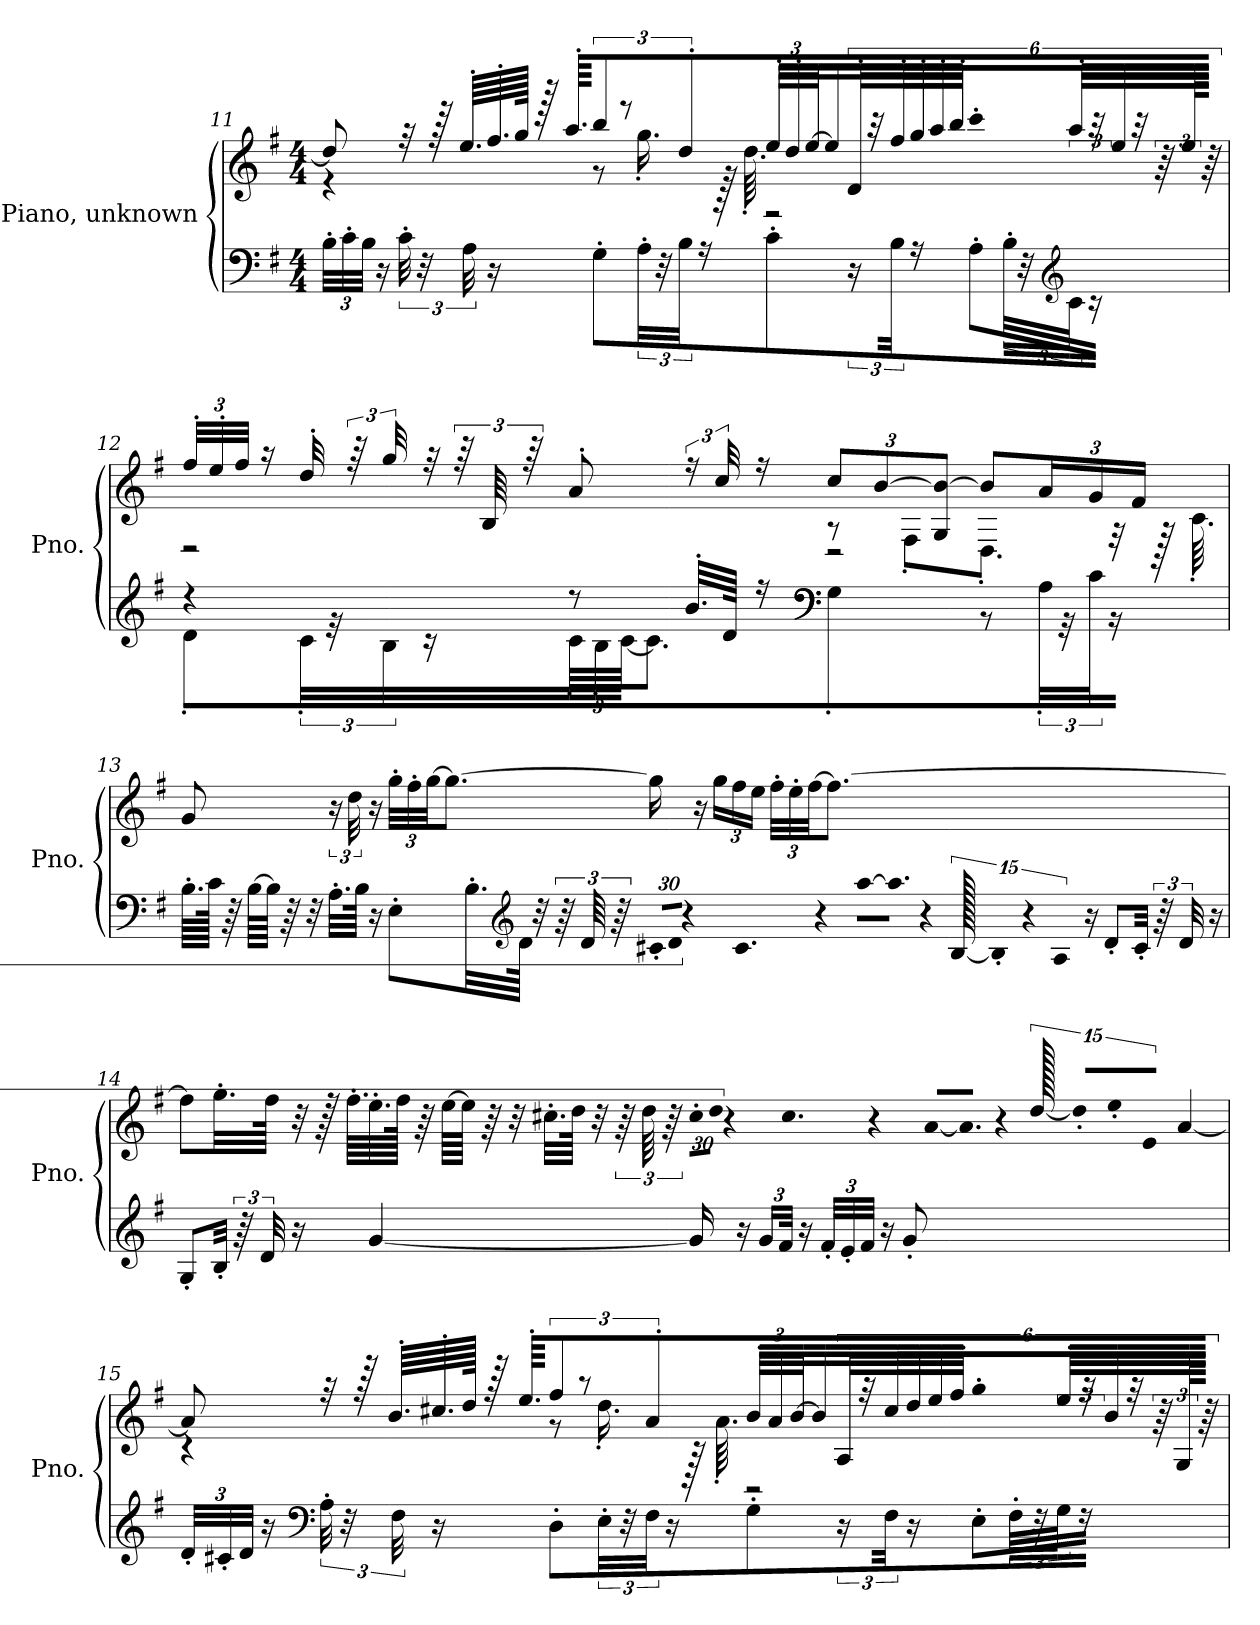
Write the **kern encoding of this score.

**kern	**kern
*part1	*part1
*staff2	*staff1
*I"Piano, unknown	*
*I'Pno.	*
!!LO:LB:g=z
*clefF4	*clefG2
*k[f#]	*k[f#]
*M4/4	*M4/4
*Xbrackettup	*
=11	=11
*	*^
48B'\LLL	8dd/]	4r
48c'\	.	.
48B\JJJ	.	.
16r	.	.
*brackettup	*	*
48c'\	32r	.
48r	.	.
.	128r	.
.	64.ee'/LLLL	.
48A\	.	.
16r	64.ff#'/	.
.	128gg/JJJJk	.
.	128r	.
.	64.aa'/KKKL	.
8G'\L	12bb/J	8r
.	12r	.
48A'\Jkk	.	16.gg'\
48r	.	.
48B\	12dd'/	.
16r	.	.
.	.	128r
.	.	64.dd'\
*	*Xbrackettup	*
8c'\	48ee'/LLL	2r
.	48dd'/	.
.	[48ee/J	.
.	16ee/]	.
*	*brackettup	*
24r	48d'/JJk	.
.	48r	.
48B\	48ff#'/LLL	.
*	*Xbrackettup	*
16r	48gg'/	.
.	48aa'/	.
.	48bb'/JJ	.
8A'\L	8ccc'/	.
*	*brackettup	*
48B'\Jkk	48aa'/Jkk	.
48r	48r	.
*clefG2	*	*
48c/	48ee/	.
16r	32r	.
.	96r	.
.	96ee/	.
.	96r	.
!!LO:LB:g=z	!!
=12	=12	=12
*^	*	*
*	*	*Xbrackettup	*
4r	8d'\L	48ff#'/LLL	2r
.	.	48ee'/	.
.	.	48ff#/JJJ	.
.	.	16r	.
.	48c'\Jkk	32dd'/	.
.	48r	.	.
*	*	*brackettup	*
.	.	96r	.
.	48B\	48gg/	.
.	16r	32r	.
.	.	96r	.
.	.	96B/	.
.	.	96r	.
*	*Xbrackettup	*	*
8r	48c'\LLL	8a'/	.
.	48B'\	.	.
.	[48c\JJ	.	.
.	8.c\J]	.	.
32.b'/LLL	.	24r	.
.	.	48cc/	.
64d/JJJk	.	.	.
16r	.	16r	.
*clefF4	*	*	*
*	*	*Xbrackettup	*
2r	4G'\	12cc/L	8r
.	.	[12b/	.
.	.	.	8F#'\L
.	.	12G/ 12b/_J	.
.	8r	8b/L]	8.D'\J
*	*brackettup	*	*
.	48A'\	24a/L	.
.	48r	.	.
.	48c\	24g/	.
.	16r	.	32r
.	.	24f#/JJ	.
.	.	.	128r
.	.	.	64.c'\
*v	*v	*	*
*	*v	*v
!!LO:PB:g=z
=13	=13
64.B'\LLLL	8g/
128c\JJJJk	.
64r	.
[64B\LLLL	.
64B\JJJJ]	.
64r	.
32r	.
*	*brackettup
32.A'\LLL	24r
.	48dd\
64B\JJJk	.
16r	16r
*	*Xbrackettup
8E'\L	48gg'\LLL
.	48ff#'\
.	[48gg\JJ
.	8.gg\J_
32.B'\LL	.
*clefG2	*
64d\JJJk	.
32r	.
96r	.
96d/	.
96r	.
!LO:N:vis=64	!
960%17c#X'/LLLL	16gg\]
!LO:N:vis=64	!
960%17d/JJJJ	.
1920ryy	.
!LO:N:vis=128	!
1920%17r	.
!LO:N:vis=64.	!
640%17c#/	.
.	16r
!LO:N:vis=128	!
1920%17r	.
!LO:N:vis=256	!
[1920%17aa\KLLLL	.
!LO:N:vis=64.	!
640%17aa\JJJJ]	.
1920ryy	.
!LO:N:vis=128	!
1920%17r	.
[960B/	24gg\LL
960%19B'/]	.
48r	.
48A/	24ff#\
16r	.
.	24ee\JJ
8d'/L	48ff#'\LLL
.	48ee'\
.	[48ff#\JJ
.	8.ff#\J_
32c#'/Jkk	.
96r	.
48d/	.
16r	.
!!LO:LB:g=z
=14	=14
8G'/L	8ff#\L]
32B'/Jkk	32.gg'\LL
96r	.
48d/	.
.	64ff#\JJJk
16r	32r
.	128r
.	64.ff#'\LLLL
[4g/	64.ee'\
.	128ff#\JJJJk
.	64r
.	[64ee\LLLL
.	64ee\JJJJ]
.	64r
.	32r
.	32.cc#X'\LLL
.	64dd\JJJk
.	32r
*	*brackettup
.	96r
.	96dd\
.	96r
!	!LO:N:vis=64
16g/]	960%17cc#'\LLLL
!	!LO:N:vis=64
.	960%17dd\JJJJ
.	1920ryy
!	!LO:N:vis=128
.	1920%17r
!	!LO:N:vis=64.
.	640%17cc#\
16r	.
!	!LO:N:vis=128
.	1920%17r
!	!LO:N:vis=256
.	[1920%17a/KLLLL
!	!LO:N:vis=64.
.	640%17a/JJJJ]
.	1920ryy
!	!LO:N:vis=128
.	1920%17r
*Xbrackettup	*
24g/LL	[960dd/
.	320%13dd'/LL]
48f#/JJk	24ee'/
16r	.
.	24e/JJ
48f#'/LLL	[4a/
48e'/	.
48f#/JJJ	.
16r	.
8g'/	.
!!LO:LB:g=z
=15	=15
*	*^
48d'/LLL	8a/]	4r
48c#X'/	.	.
48d/JJJ	.	.
16r	.	.
*clefF4	*	*
*brackettup	*	*
48A'\	32r	.
48r	.	.
.	128r	.
.	64.b'/LLLL	.
48F#\	.	.
16r	64.cc#X'/	.
.	128dd/JJJJk	.
.	128r	.
.	64.ee'/KKKL	.
8D'\L	12ff#/J	8r
.	12r	.
48E'\Jkk	.	16.dd'\
48r	.	.
48F#\	12a'/	.
16r	.	.
.	.	128r
.	.	64.a'\
*	*Xbrackettup	*
8G'\	48b'/LLL	2r
.	48a'/	.
.	[48b/J	.
.	16b/]	.
*	*brackettup	*
24r	48A'/JJk	.
.	48r	.
48F#\	48cc#'/LLL	.
*	*Xbrackettup	*
16r	48dd'/	.
.	48ee'/	.
.	48ff#'/JJ	.
8E'\L	8gg'/	.
*	*brackettup	*
48F#'\Jkk	48ee'/Jkk	.
48r	48r	.
48G\	48b/	.
16r	32r	.
.	96r	.
.	96G/	.
.	96r	.
*	*v	*v
=	=
*-	*-
